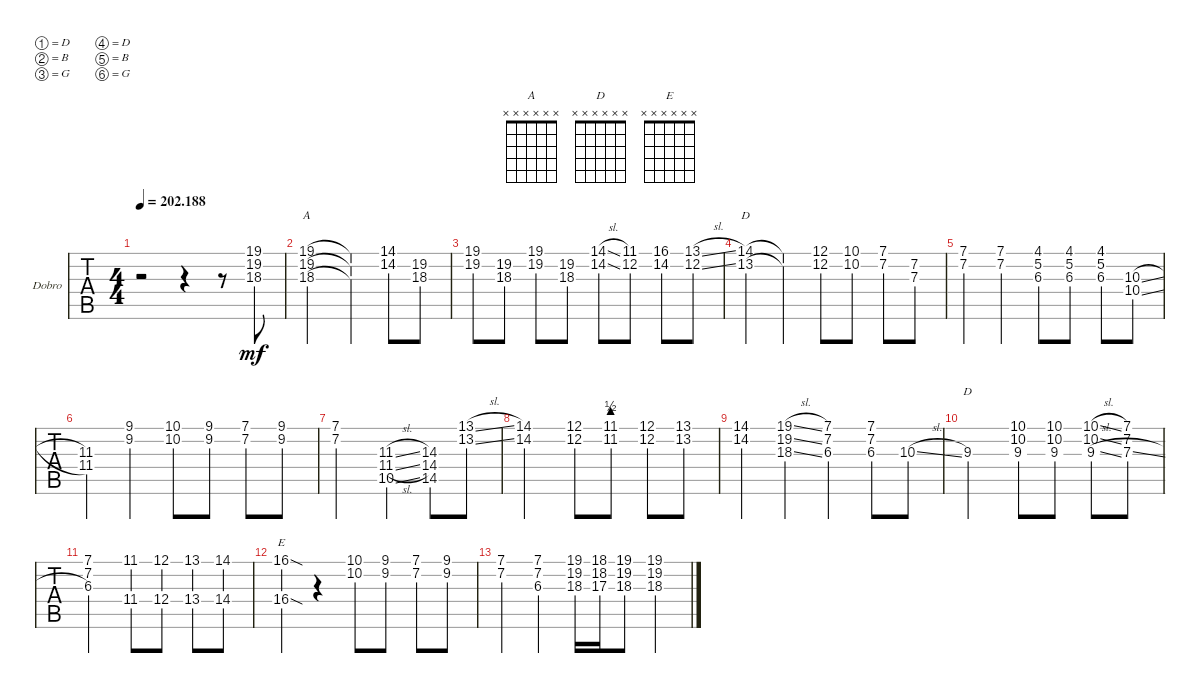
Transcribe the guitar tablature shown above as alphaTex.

\defaultSystemsLayout 4
\bracketExtendMode groupsimilarinstruments
\firstSystemTrackNameOrientation horizontal
\otherSystemsTrackNameOrientation horizontal
\track ("Dobro" "Dobro") {instrument electricguitarjazz}
\staff {tabs}
\tuning (D4 B3 G3 D3 B2 G2)
\chord ("A" x x x x x x)
\chord ("D" x x x x x x)
\chord ("E" x x x x x x)
\ts (4 4)
\tempo
202.188
\accidentals auto
\clef g2
\ottava regular
\simile none
\ks c
r.2{dy mf instrument electricguitarjazz} r.4 r.8 (19.1 19.2 18.3).8 |
(19.1 19.2 18.3).2{ch "A"} (19.1{t} 19.2{t} 18.3{t}).4 (14.1 14.2).8 (19.2 18.3).8 |
(19.1 19.2).8 (19.2 18.3).8 (19.1 19.2).8 (19.2 18.3).8 (14.1{sl} 14.2{sl}).8 (11.1 12.2).8 (16.1 14.2).8 (13.1{sl} 12.2{sl}).8 |
(14.1 13.2).4{ch "D"} (14.1{t} 13.2{t}).4 (12.1 12.2).8 (10.1 10.2).8 (7.2 7.1).8 (7.2 7.3).8 |
(7.1 7.2).4 (7.1 7.2).4 (4.1 5.2 6.3).8 (4.1 5.2 6.3).8 (4.1 5.2 6.3).8 (10.3{sl} 10.4{sl}).8 |
(11.3 11.4).4 (9.1 9.2).4 (10.1 10.2).8 (9.1 9.2).8 (7.1 7.2).8 (9.1 9.2).8 |
(7.1 7.2).2 (11.3{sl} 11.4{sl} 10.5{sl}).4 (14.5 14.4 14.3).8 (13.1{sl} 13.2{sl}).8 |
(14.1 14.2).2 (12.2 12.1).8 (11.1 11.2{be (prebend 0 2 60 2)}).8 (12.1 12.2).8 (13.2 13.1).8 |
(14.2 14.1).4 (19.1{sl} 19.2{sl} 18.3{sl}).4 (7.1 7.2 6.3).4 (7.1 7.2 6.3).8 10.3{sl}.8 |
9.3.2{ch "D"} (10.1 10.2 9.3).8 (10.1 10.2 9.3).8 (10.1{sl} 10.2{sl} 9.3{sl}).8 (7.1 7.2 7.3{sl}).8 |
(7.1 7.2 6.3).2 (11.1 11.4).8 (12.4 12.1).8 (13.1 13.4).8 (14.4 14.1).8 |
(16.1{sod} 16.4{sod}).4{ch "E"} r.4 (10.1 10.2).8 (9.2 9.1).8 (7.2 7.1).8 (9.1 9.2).8 |
(7.1 7.2).4 (7.1 7.2 6.3).4 (19.1 19.2 18.3).16 (18.1 18.2 17.3).16 (19.1 19.2 18.3).8 (19.1 19.2 18.3).4
